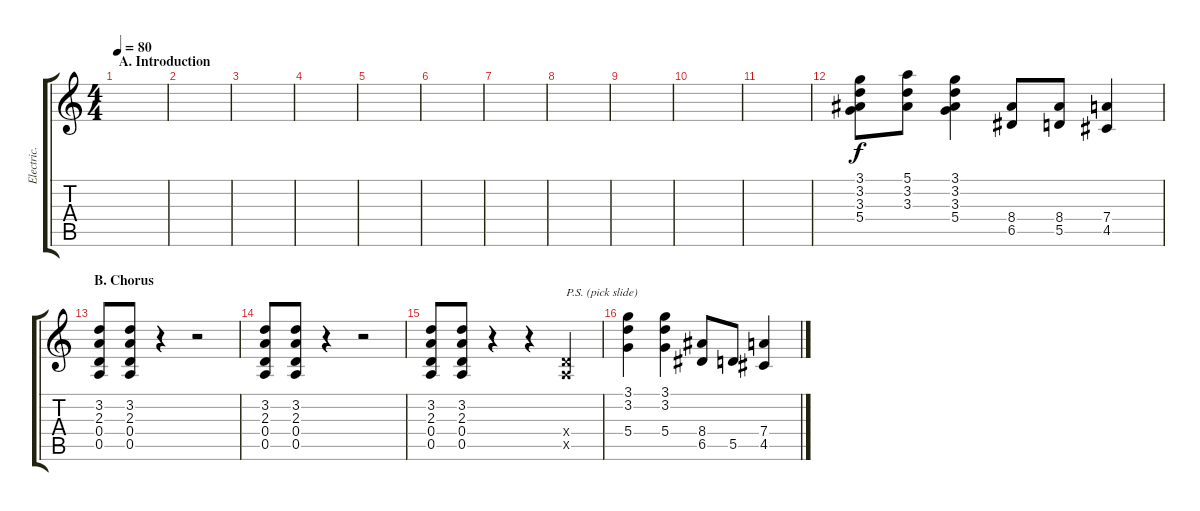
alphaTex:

\track ("Electric. Gtr." "Electric. ") {instrument distortionguitar}
\staff {score tabs}
\tuning (E4 B3 G3 D3 A2 D2) {hide}
\ts (4 4)
\section ("" "A. Introduction")
\tempo 80
\clef g2
\ks c
|
|
|
|
|
|
|
|
|
|
|
(3.1 3.2 3.3 5.4).8{txt ""} (5.1 3.2 3.3).8 (3.1 3.2 3.3 5.4).4 (8.4 6.5).8 (8.4 5.5).8 (7.4 4.5).4 |
\section ("" "B. Chorus")
(3.2 2.3 0.4 0.5).8 (3.2 2.3 0.4 0.5).8 r.4 r.2 |
(3.2 2.3 0.4 0.5).8 (3.2 2.3 0.4 0.5).8 r.4 r.2 |
(3.2 2.3 0.4 0.5).8 (3.2 2.3 0.4 0.5).8 r.4 r.4 (0.4{x} 0.5{x}).4{txt "P.S. (pick slide)"} |
(3.1 3.2 5.4).4 (3.1 3.2 5.4).4 (8.4 6.5).8 5.5.8 (7.4 4.5).4
